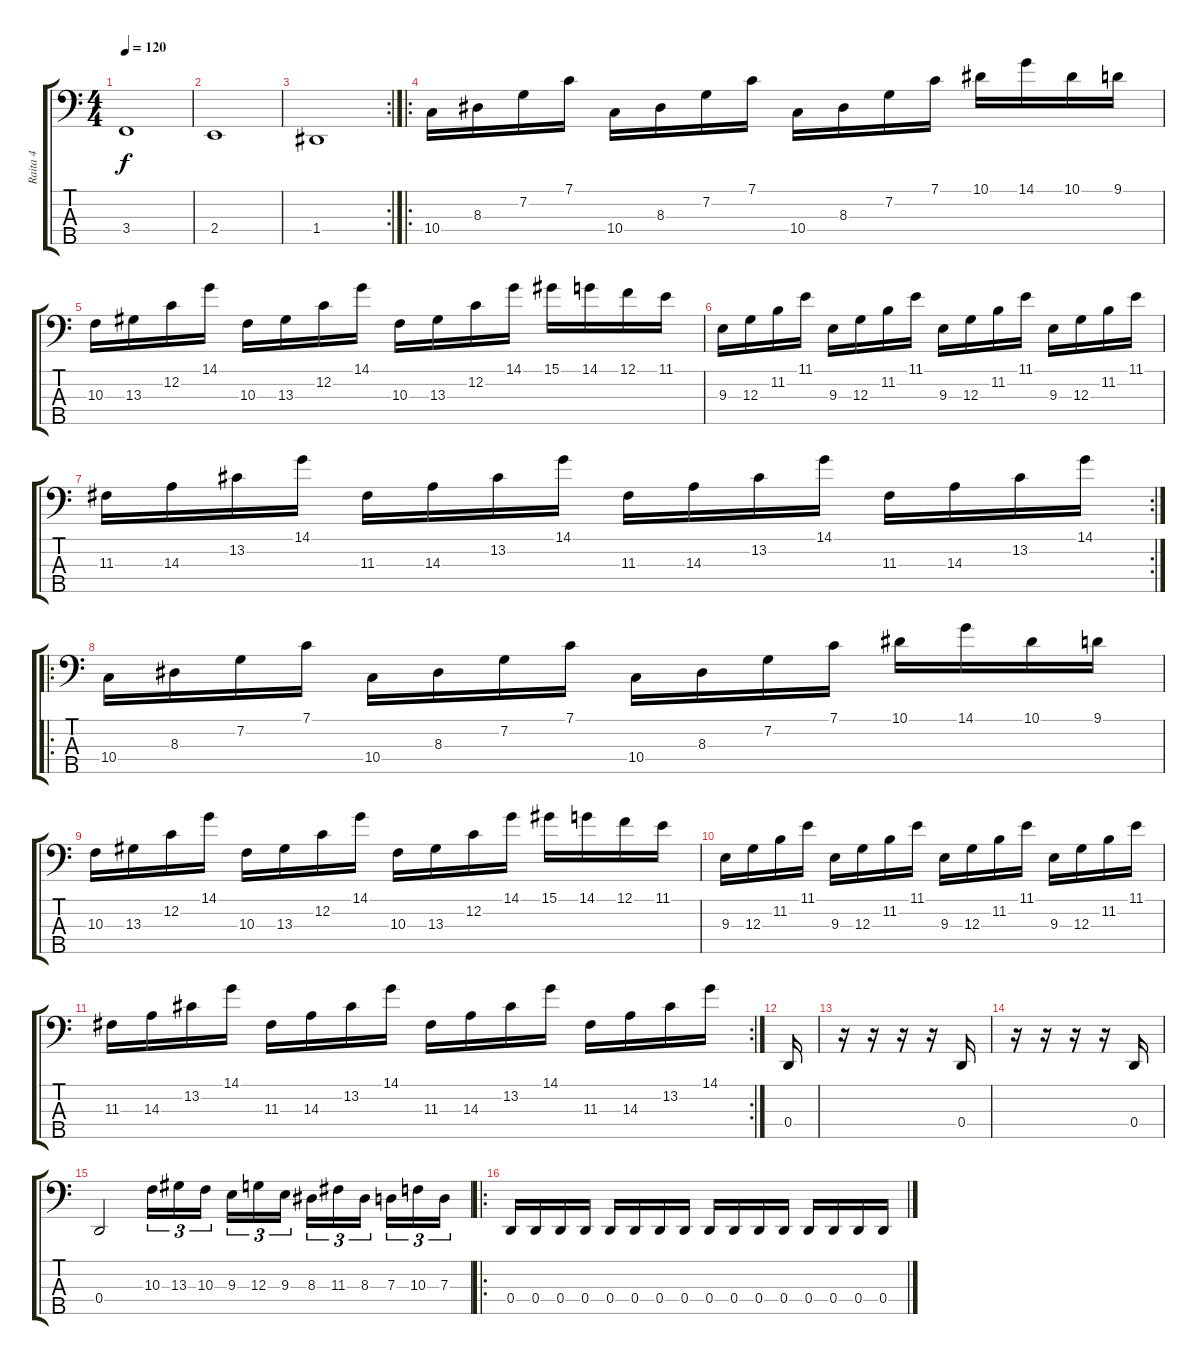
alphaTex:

\track ("Raita 4" "Raita 4") {instrument electricbassfinger}
\staff {score tabs}
\tuning (F2 C2 G1 D1 A0) {hide}
\ts (4 4)
\tempo 120
\clef f4
\ks c
3.4.1{dy f} |
2.4.1 |
\rc 2
1.4.1 |
\ro
10.4.16 8.3.16 7.2.16 7.1.16 10.4.16 8.3.16 7.2.16 7.1.16 10.4.16 8.3.16 7.2.16 7.1.16 10.1.16 14.1.16 10.1.16 9.1.16 |
10.3.16 13.3.16 12.2.16 14.1.16 10.3.16 13.3.16 12.2.16 14.1.16 10.3.16 13.3.16 12.2.16 14.1.16 15.1.16 14.1.16 12.1.16 11.1.16 |
9.3.16 12.3.16 11.2.16 11.1.16 9.3.16 12.3.16 11.2.16 11.1.16 9.3.16 12.3.16 11.2.16 11.1.16 9.3.16 12.3.16 11.2.16 11.1.16 |
\rc 2
11.3.16 14.3.16 13.2.16 14.1.16 11.3.16 14.3.16 13.2.16 14.1.16 11.3.16 14.3.16 13.2.16 14.1.16 11.3.16 14.3.16 13.2.16 14.1.16 |
\ro
10.4.16 8.3.16 7.2.16 7.1.16 10.4.16 8.3.16 7.2.16 7.1.16 10.4.16 8.3.16 7.2.16 7.1.16 10.1.16 14.1.16 10.1.16 9.1.16 |
10.3.16 13.3.16 12.2.16 14.1.16 10.3.16 13.3.16 12.2.16 14.1.16 10.3.16 13.3.16 12.2.16 14.1.16 15.1.16 14.1.16 12.1.16 11.1.16 |
9.3.16 12.3.16 11.2.16 11.1.16 9.3.16 12.3.16 11.2.16 11.1.16 9.3.16 12.3.16 11.2.16 11.1.16 9.3.16 12.3.16 11.2.16 11.1.16 |
\rc 2
11.3.16 14.3.16 13.2.16 14.1.16 11.3.16 14.3.16 13.2.16 14.1.16 11.3.16 14.3.16 13.2.16 14.1.16 11.3.16 14.3.16 13.2.16 14.1.16 |
0.4.16 |
r.16 r.16 r.16 r.16 0.4.16 |
r.16 r.16 r.16 r.16 0.4.16 |
0.4.2 10.3.16{tu (3 2)} 13.3.16{tu (3 2)} 10.3.16{tu (3 2) beam splitsecondary} 9.3.16{tu (3 2)} 12.3.16{tu (3 2)} 9.3.16{tu (3 2)} 8.3.16{tu (3 2)} 11.3.16{tu (3 2)} 8.3.16{tu (3 2) beam splitsecondary} 7.3.16{tu (3 2)} 10.3.16{tu (3 2)} 7.3.16{tu (3 2)} |
\ro
0.4.16 0.4.16 0.4.16 0.4.16 0.4.16 0.4.16 0.4.16 0.4.16 0.4.16 0.4.16 0.4.16 0.4.16 0.4.16 0.4.16 0.4.16 0.4.16
